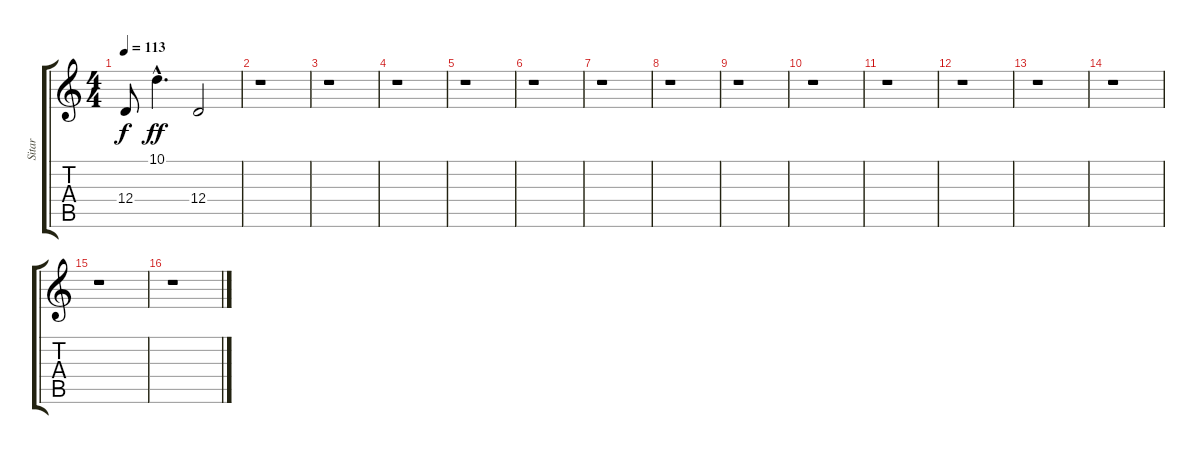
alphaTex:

\track ("Sitar" "Sitar") {instrument sitar}
\staff {score tabs}
\tuning (E4 B3 G3 D3 A2 E2) {hide}
\ts (4 4)
\tempo 113
\clef g2
\ks c
12.4{t}.8{dy f} 10.1{hac}.4{d dy ff} 12.4.2 |
r.1 |
r.1 |
r.1 |
r.1 |
r.1 |
r.1 |
r.1 |
r.1 |
r.1 |
r.1 |
r.1 |
r.1 |
r.1 |
r.1 |
r.1
